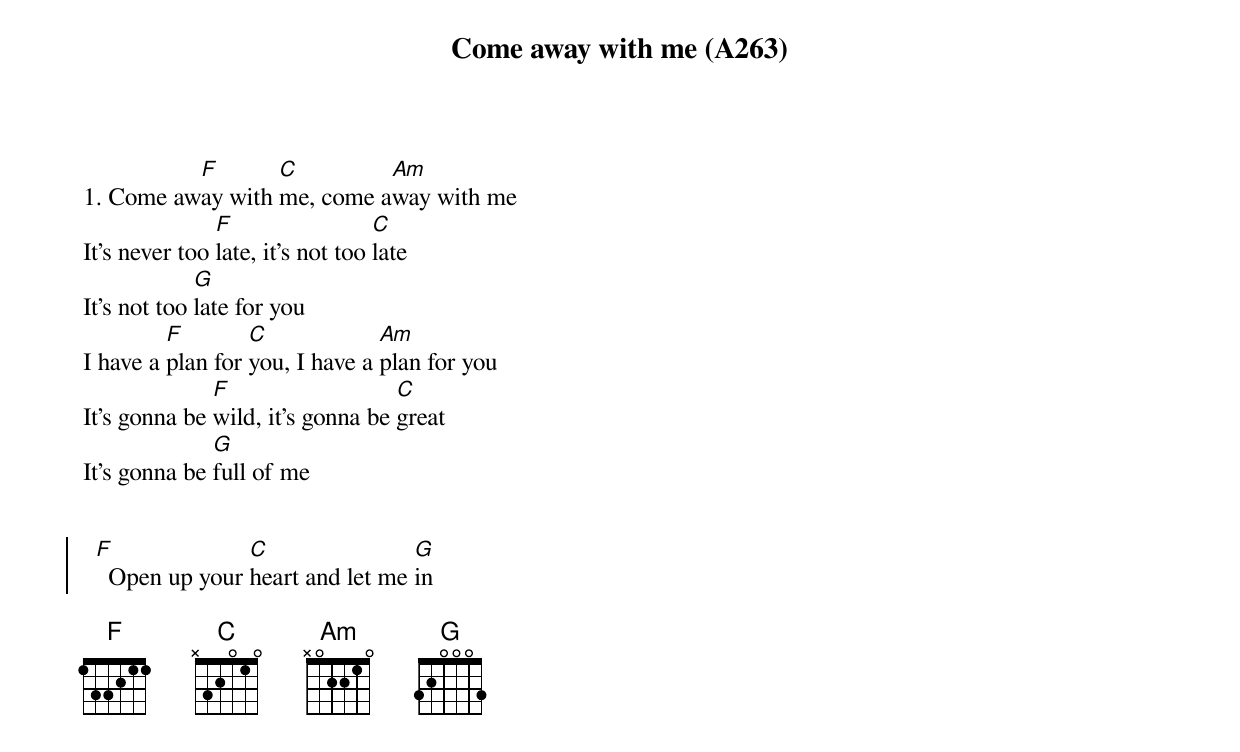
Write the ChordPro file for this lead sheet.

{title: Come away with me (A263)}
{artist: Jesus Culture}
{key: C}


1. Come aw[F]ay with [C]me, come a[Am]way with me
It's never too [F]late, it's not too [C]late
It's not too [G]late for you
I have a [F]plan for [C]you, I have a [Am]plan for you
It's gonna be [F]wild, it's gonna be [C]great
It's gonna be [G]full of me


{soc}
  [F]  Open up your [C]heart and let me [G]in
 {eoc}

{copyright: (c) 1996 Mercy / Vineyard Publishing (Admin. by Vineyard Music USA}
